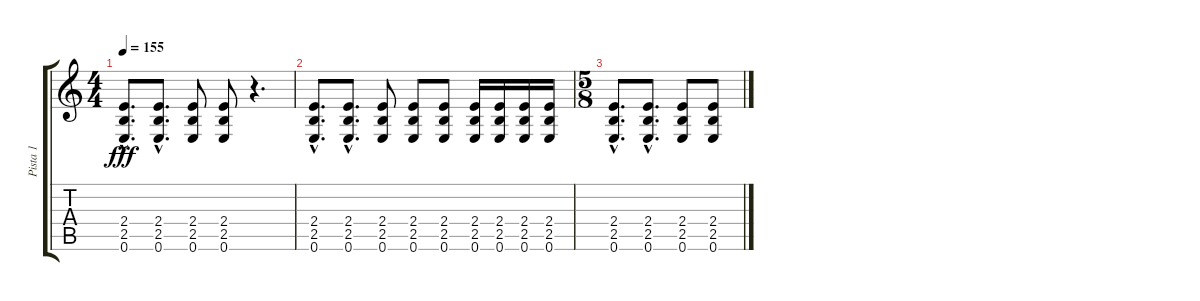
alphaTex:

\track ("Pista 1" "Pista 1") {instrument electricguitarjazz}
\staff {score tabs}
\tuning (E4 B3 G3 D3 A2 E2) {hide}
\ts (4 4)
\tempo 155
\clef g2
\ks c
(2.4{hac} 2.5{hac} 0.6{hac}).8{d dy fff} (2.4{hac} 2.5{hac} 0.6{hac}).8{d} (2.4 2.5 0.6).8 (2.4 2.5 0.6).8 r.4{d} |
(2.4{hac} 2.5{hac} 0.6{hac}).8{d} (2.4{hac} 2.5{hac} 0.6{hac}).8{d} (2.4 2.5 0.6).8 (2.4 2.5 0.6).8 (2.4 2.5 0.6).8 (2.4 2.5 0.6).16 (2.4 2.5 0.6).16 (2.4 2.5 0.6).16 (2.4 2.5 0.6).16 |
\ts (5 8)
(2.4{hac} 2.5{hac} 0.6{hac}).8{d} (2.4{hac} 2.5{hac} 0.6{hac}).8{d} (2.4 2.5 0.6).8 (2.4 2.5 0.6).8
